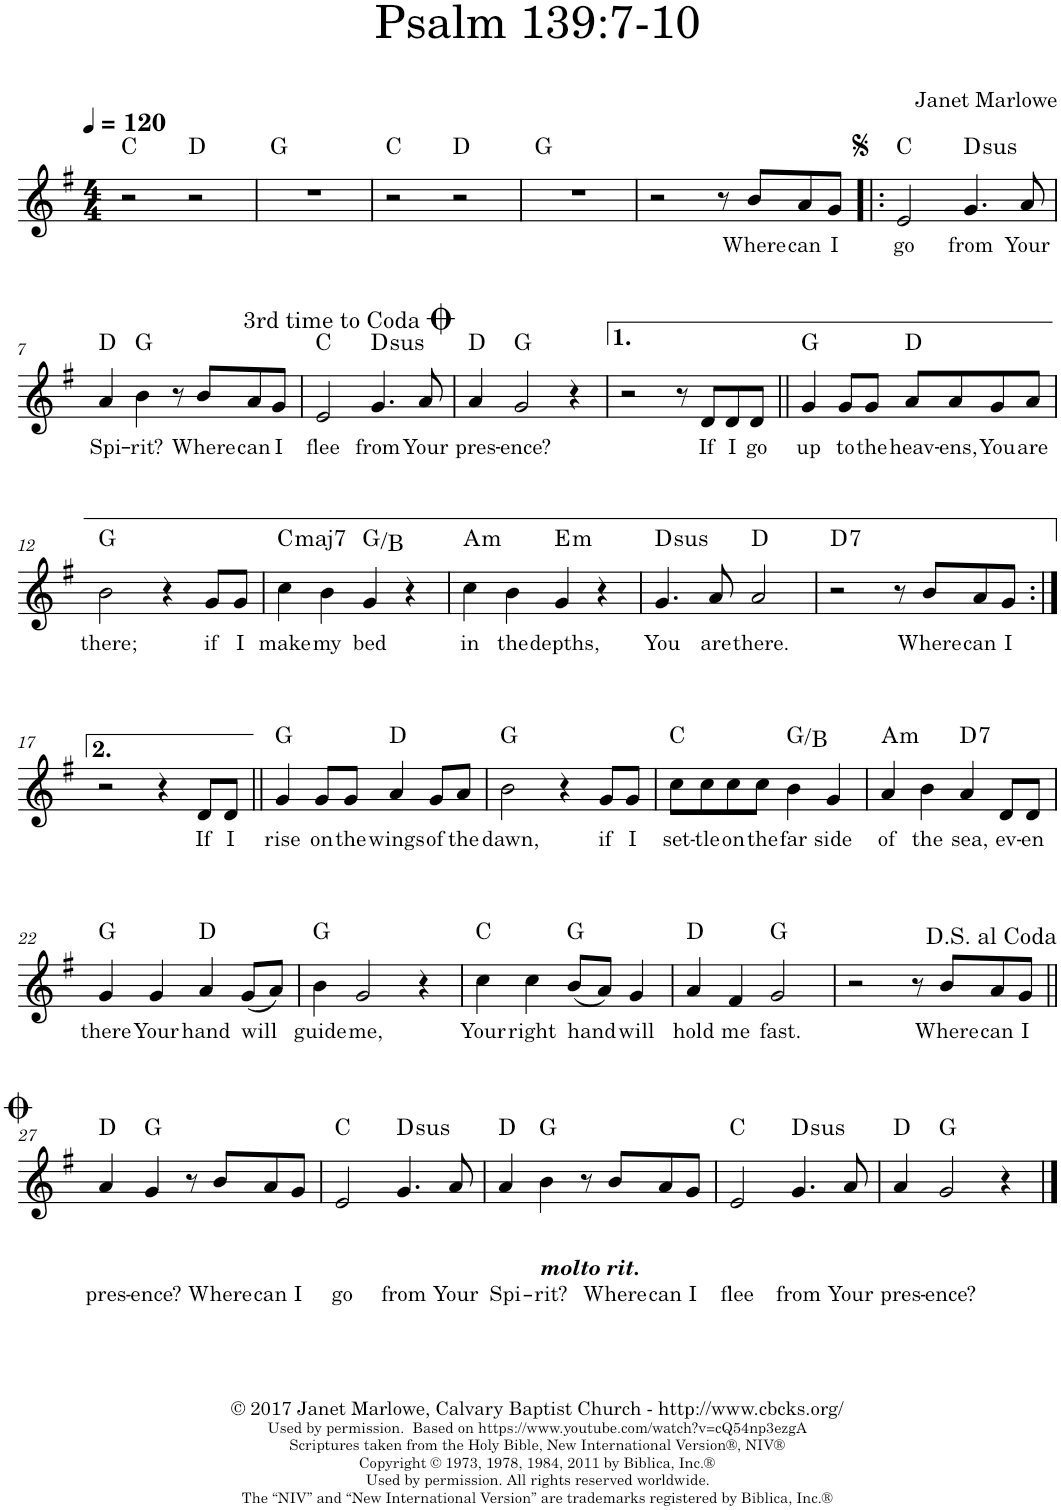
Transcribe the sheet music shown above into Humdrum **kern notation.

**kern	**text	**harte
*part1	*part1	*part1
*staff1	*staff1	*
*I"Piano	*	*
*I'Pno.	*	*
*clefG2	*	*
*k[f#]	*	*
*M4/4	*	*
*MM120	*	*
=1	=1	=1
2r	.	C:maj
2r	.	D:maj
=2	=2	=2
1r	.	G:maj
=3	=3	=3
2r	.	C:maj
2r	.	D:maj
=4	=4	=4
1r	.	G:maj
=5	=5	=5
2r	.	.
8r	.	.
!	!LO:LY:b	!
8b/L	Where	.
!	!LO:LY:b	!
8a/	can	.
!	!LO:LY:b	!
8g/J	I	.
=6!|:	=6!|:	=6!|:
!	!LO:LY:b	!
2e/	go	C:maj
!	!LO:LY:b	!LO:H:kt=sus
4.g/	from	D:sus4
!	!LO:LY:b	!
8a/	Your	.
!!LO:LB:g=z
=7	=7	=7
!	!LO:LY:b	!
4a/	Spi-	D:maj
!	!LO:LY:b	!
4b\	-rit?	G:maj
8r	.	.
!	!LO:LY:b	!
8b/L	Where	.
!	!LO:LY:b	!
8a/	can	.
!	!LO:LY:b	!
8g/J	I	.
=8	=8	=8
!	!LO:LY:b	!
2e/	flee	C:maj
!	!LO:LY:b	!LO:H:kt=sus
4.g/	from	D:sus4
!	!LO:LY:b	!
8a/	Your	.
!LO:TX:a:t=3rd time to Coda <font face="ScoreText"/>	!	!
=9	=9	=9
!	!LO:LY:b	!
4a/	pres-	D:maj
!	!LO:LY:b	!
2g/	-ence?	G:maj
4r	.	.
=10	=10	=10
2r	.	.
8r	.	.
!	!LO:LY:b	!
8d/L	If	.
!	!LO:LY:b	!
8d/	I	.
!	!LO:LY:b	!
8d/J	go	.
=11||	=11||	=11||
!	!LO:LY:b	!
4g/	up	G:maj
!	!LO:LY:b	!
8g/L	to	.
!	!LO:LY:b	!
8g/J	the	.
!	!LO:LY:b	!
8a/L	heav-	D:maj
!	!LO:LY:b	!
8a/	-ens,	.
!	!LO:LY:b	!
8g/	You	.
!	!LO:LY:b	!
8a/J	are	.
!!LO:LB:g=z
=12	=12	=12
!	!LO:LY:b	!
2b\	there;	G:maj
4r	.	.
!	!LO:LY:b	!
8g/L	if	.
!	!LO:LY:b	!
8g/J	I	.
=13	=13	=13
!	!LO:LY:b	!LO:H:kt=maj7
4cc\	make	C:maj7
!	!LO:LY:b	!
4b\	my	.
!	!LO:LY:b	!
4g/	bed	G:maj/3
4r	.	.
=14	=14	=14
!	!LO:LY:b	!LO:H:kt=m
4cc\	in	A:min
!	!LO:LY:b	!
4b\	the	.
!	!LO:LY:b	!LO:H:kt=m
4g/	depths,	E:min
4r	.	.
=15	=15	=15
!	!LO:LY:b	!LO:H:kt=sus
4.g/	You	D:sus4
!	!LO:LY:b	!
8a/	are	.
!	!LO:LY:b	!
2a/	there.	D:maj
=16	=16	=16
!	!	!LO:H:kt=7
2r	.	D:7
8r	.	.
!	!LO:LY:b	!
8b/L	Where	.
!	!LO:LY:b	!
8a/	can	.
!	!LO:LY:b	!
8g/J	I	.
!!LO:LB:g=z
=17:|!	=17:|!	=17:|!
2r	.	.
4r	.	.
!	!LO:LY:b	!
8d/L	If	.
!	!LO:LY:b	!
8d/J	I	.
=18||	=18||	=18||
!	!LO:LY:b	!
4g/	rise	G:maj
!	!LO:LY:b	!
8g/L	on	.
!	!LO:LY:b	!
8g/J	the	.
!	!LO:LY:b	!
4a/	wings	D:maj
!	!LO:LY:b	!
8g/L	of	.
!	!LO:LY:b	!
8a/J	the	.
=19	=19	=19
!	!LO:LY:b	!
2b\	dawn,	G:maj
4r	.	.
!	!LO:LY:b	!
8g/L	if	.
!	!LO:LY:b	!
8g/J	I	.
=20	=20	=20
!	!LO:LY:b	!
8cc\L	set-	C:maj
!	!LO:LY:b	!
8cc\	-tle	.
!	!LO:LY:b	!
8cc\	on	.
!	!LO:LY:b	!
8cc\J	the	.
!	!LO:LY:b	!
4b\	far	G:maj/3
!	!LO:LY:b	!
4g/	side	.
=21	=21	=21
!	!LO:LY:b	!LO:H:kt=m
4a/	of	A:min
!	!LO:LY:b	!
4b\	the	.
!	!LO:LY:b	!LO:H:kt=7
4a/	sea,	D:7
!	!LO:LY:b	!
8d/L	ev-	.
!	!LO:LY:b	!
8d/J	-en	.
!!LO:LB:g=z
=22	=22	=22
!	!LO:LY:b	!
4g/	there	G:maj
!	!LO:LY:b	!
4g/	Your	.
!	!LO:LY:b	!
4a/	hand	D:maj
!	!LO:LY:b	!
(8g/L	will	.
8a/J)	.	.
=23	=23	=23
!	!LO:LY:b	!
4b\	guide	G:maj
!	!LO:LY:b	!
2g/	me,	.
4r	.	.
=24	=24	=24
!	!LO:LY:b	!
4cc\	Your	C:maj
!	!LO:LY:b	!
4cc\	right	.
!	!LO:LY:b	!
(8b/L	hand	G:maj
8a/J)	.	.
!	!LO:LY:b	!
4g/	will	.
=25	=25	=25
!	!LO:LY:b	!
4a/	hold	D:maj
!	!LO:LY:b	!
4f#/	me	.
!	!LO:LY:b	!
2g/	fast.	G:maj
=26	=26	=26
2r	.	.
8r	.	.
!	!LO:LY:b	!
8b/L	Where	.
!	!LO:LY:b	!
8a/	can	.
!	!LO:LY:b	!
8g/J	I	.
!!LO:LB:g=z
=27||	=27||	=27||
!	!LO:LY:b	!
4a/	pres-	D:maj
!	!LO:LY:b	!
4g/	-ence?	G:maj
8r	.	.
!	!LO:LY:b	!
8b/L	Where	.
!	!LO:LY:b	!
8a/	can	.
!	!LO:LY:b	!
8g/J	I	.
=28	=28	=28
!	!LO:LY:b	!
2e/	go	C:maj
!	!LO:LY:b	!LO:H:kt=sus
4.g/	from	D:sus4
!	!LO:LY:b	!
8a/	Your	.
=29	=29	=29
!	!LO:LY:b	!
4a/	Spi-	D:maj
!LO:TX:b:Bi:t=molto rit.	!	!
!	!LO:LY:b	!
4b\	-rit?	G:maj
8r	.	.
!	!LO:LY:b	!
8b/L	Where	.
!	!LO:LY:b	!
8a/	can	.
!	!LO:LY:b	!
8g/J	I	.
=30	=30	=30
!	!LO:LY:b	!
2e/	flee	C:maj
!	!LO:LY:b	!LO:H:kt=sus
4.g/	from	D:sus4
!	!LO:LY:b	!
8a/	Your	.
=31	=31	=31
!	!LO:LY:b	!
4a/	pres-	D:maj
!	!LO:LY:b	!
2g/	-ence?	G:maj
4r	.	.
==	==	==
*-	*-	*-
